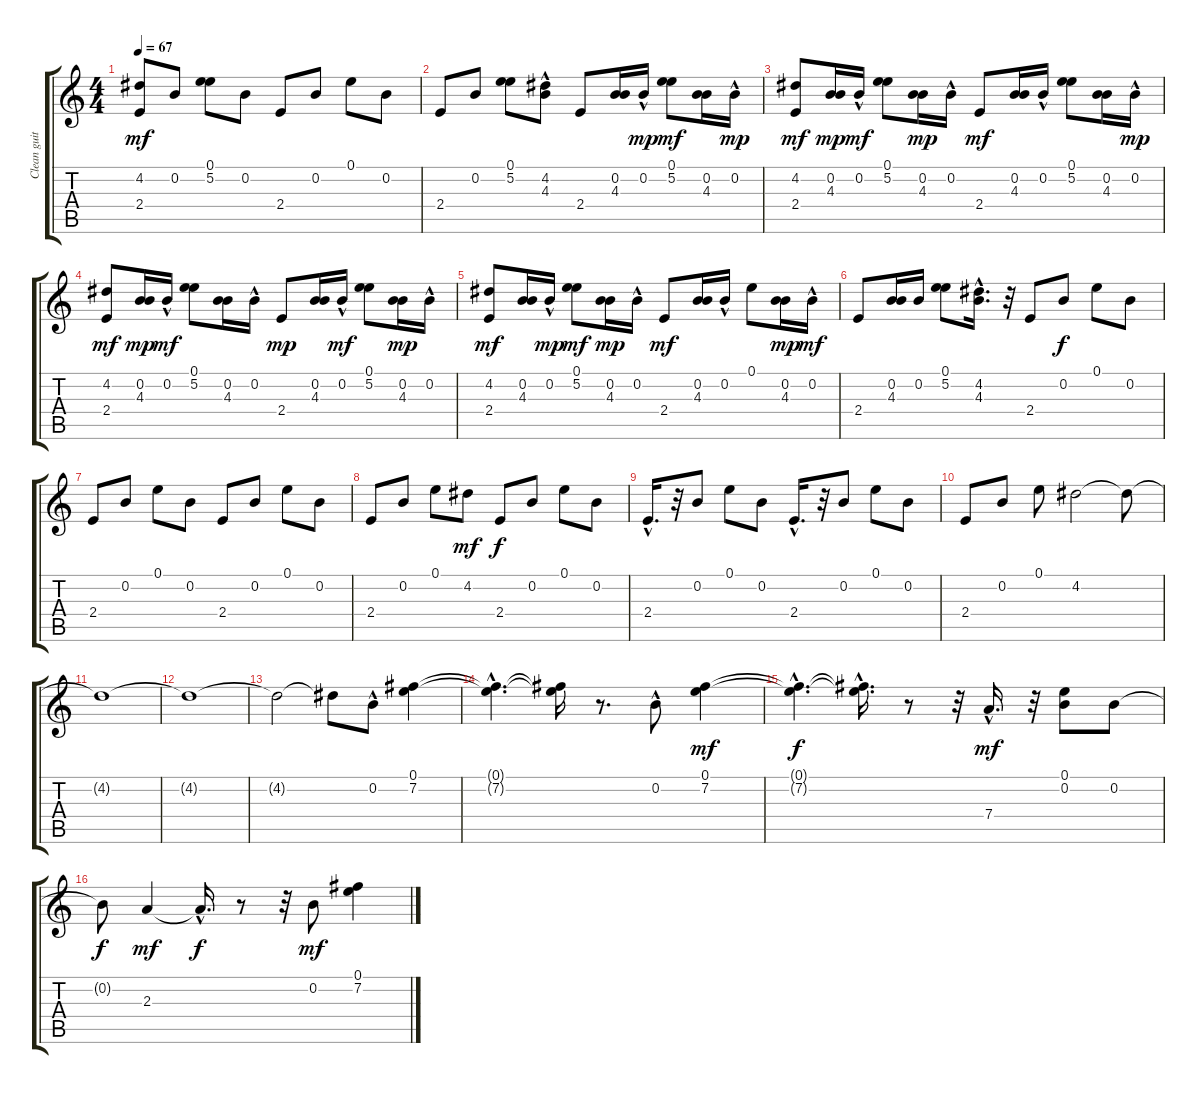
\track ("Clean guit" "Clean guit") {instrument electricguitarclean}
\staff {score tabs}
\tuning (E4 B3 G3 D3 A2 E2) {hide}
\ts (4 4)
\tempo 67
\clef g2
\ks c
(4.2 2.4).8{dy mf} 0.2.8 (0.1 5.2).8 0.2.8 2.4.8 0.2.8 0.1.8 0.2.8 |
2.4.8 0.2.8 (0.1 5.2).8 (4.2{hac} 4.3).8 2.4.8 (0.2 4.3).16 0.2{hac}.16{dy mp} (0.1 5.2).8{dy mf} (0.2 4.3).16 0.2{hac}.16{dy mp} |
(4.2 2.4).8{dy mf} (0.2 4.3).16{dy mp} 0.2{hac}.16{dy mf} (0.1 5.2).8 (0.2 4.3).16{dy mp} 0.2{hac}.16 2.4.8{dy mf} (0.2 4.3).16 0.2{hac}.16 (0.1 5.2).8 (0.2 4.3).16 0.2{hac}.16{dy mp} |
(4.2 2.4).8{dy mf} (0.2 4.3).16{dy mp} 0.2{hac}.16{dy mf} (0.1 5.2).8 (0.2 4.3).16 0.2{hac}.16 2.4.8{dy mp} (0.2 4.3).16 0.2{hac}.16{dy mf} (0.1 5.2).8 (0.2 4.3).16{dy mp} 0.2{hac}.16 |
(4.2 2.4).8{dy mf} (0.2 4.3).16 0.2{hac}.16{dy mp} (0.1 5.2).8{dy mf} (0.2 4.3).16{dy mp} 0.2{hac}.16 2.4.8{dy mf} (0.2 4.3).16 0.2{hac}.16 0.1.8 (0.2 4.3).16{dy mp} 0.2{hac}.16{dy mf} |
2.4.8 (0.2 4.3).16 0.2.16 (0.1 5.2).8 (4.2{hac} 4.3{hac}).16{d} r.32 2.4.8 0.2.8{dy f} 0.1.8 0.2.8 |
2.4.8 0.2.8 0.1.8 0.2.8 2.4.8 0.2.8 0.1.8 0.2.8 |
2.4.8 0.2.8 0.1.8 4.2.8{dy mf} 2.4.8{dy f} 0.2.8 0.1.8 0.2.8 |
2.4{hac}.16{d} r.32 0.2.8 0.1.8 0.2.8 2.4{hac}.16{d} r.32 0.2.8 0.1.8 0.2.8 |
2.4.8 0.2.8 0.1.8 4.2.2 4.2{t}.8 |
4.2{t}.1 |
4.2{t}.1 |
4.2{t}.2 4.2{t}.8 0.2{hac}.8 (0.1 7.2).4 |
(0.1{hac t} 7.2{hac t}).4{d} (0.1{t} 7.2{t}).16 r.8{d} 0.2{hac}.8 (0.1 7.2).4{dy mf} |
(0.1{hac t} 7.2{hac t}).4{d dy f} (0.1{hac t} 7.2{t}).16{d} r.8 r.32 7.4{hac}.16{d dy mf} r.32 (0.1 0.2).8 0.2.8 |
0.2{t}.8{dy f} 2.3.4{dy mf} 2.3{hac t}.16{d dy f} r.8 r.32 0.2.8{dy mf} (0.1 7.2).4
